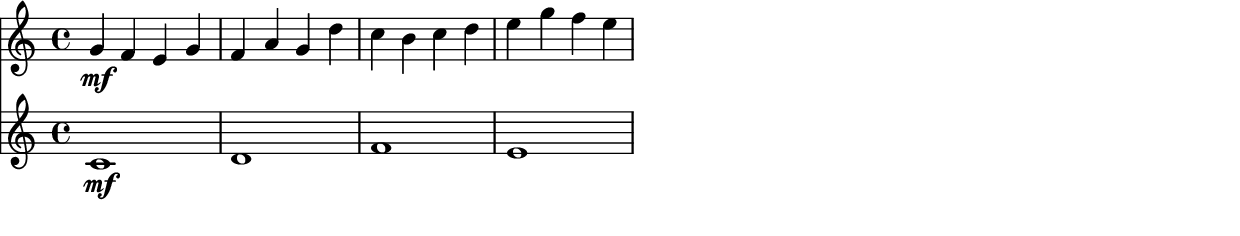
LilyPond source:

%%% Generated by music-score %%%
\include "lilypond-book-preamble.ly"
\paper {
  #(define dump-extents #t)

  indent = 0\mm
  line-width = 210\mm - 2.0 * 0.4\in
  ragged-right = ##t
  force-assignment = #""
  line-width = #(- line-width (* mm  3.000000))
}
\header {
  title = ""
  composer = ""
}
\layout {
}

<<
    \new Staff {   \set Staff.instrumentName = "" \set Staff.shortInstrumentName = "" \clef treble \time 4/4 g'4-\mf f'4 e'4 g'4 f'4 a'4 g'4 d''4 c''4 b'4 c''4 d''4 e''4 g''4 f''4 e''4
               }
    \new Staff {   \set Staff.instrumentName = "" \set Staff.shortInstrumentName = "" \clef treble \time 4/4 c'1-\mf d'1 f'1 e'1
               }
>>